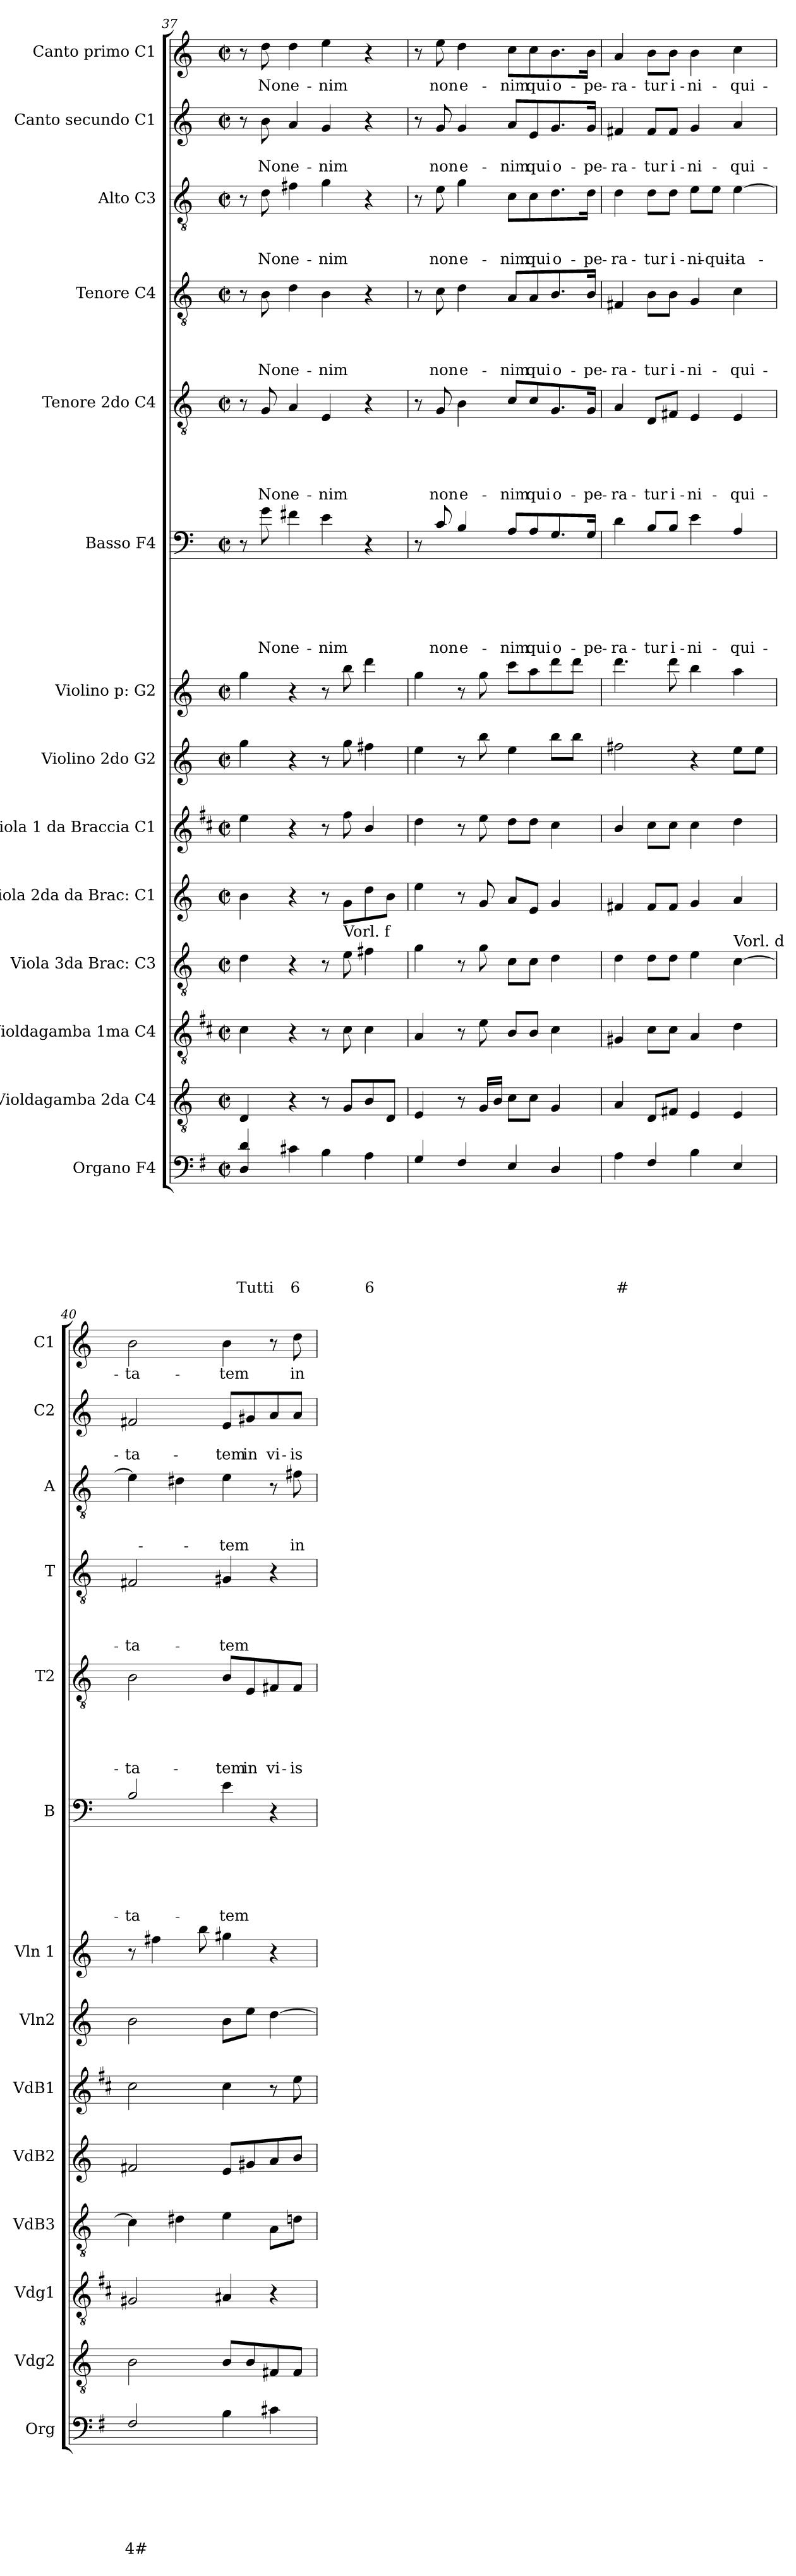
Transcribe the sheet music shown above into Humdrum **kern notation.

**kern	**text	**text	**text	**text	**text	**text	**text	**kern	**kern	**kern	**kern	**kern	**kern	**kern	**kern	**text	**text	**text	**text	**text	**text	**kern	**text	**text	**text	**text	**text	**kern	**text	**text	**text	**text	**kern	**text	**text	**text	**kern	**text	**text	**kern	**text
*part14	*part14	*part14	*part14	*part14	*part14	*part14	*part14	*part13	*part12	*part11	*part10	*part9	*part8	*part7	*part6	*part6	*part6	*part6	*part6	*part6	*part6	*part5	*part5	*part5	*part5	*part5	*part5	*part4	*part4	*part4	*part4	*part4	*part3	*part3	*part3	*part3	*part2	*part2	*part2	*part1	*part1
*staff14	*staff14	*staff14	*staff14	*staff14	*staff14	*staff14	*staff14	*staff13	*staff12	*staff11	*staff10	*staff9	*staff8	*staff7	*staff6	*staff6	*staff6	*staff6	*staff6	*staff6	*staff6	*staff5	*staff5	*staff5	*staff5	*staff5	*staff5	*staff4	*staff4	*staff4	*staff4	*staff4	*staff3	*staff3	*staff3	*staff3	*staff2	*staff2	*staff2	*staff1	*staff1
*I"Organo F4	*	*	*	*	*	*	*	*I"Violdagamba 2da C4	*I"Violdagamba 1ma C4	*I"Viola 3da Brac: C3	*I"Viola 2da da Brac: C1	*I"Viola 1 da Braccia C1	*I"Violino 2do G2	*I"Violino p: G2	*I"Basso F4	*	*	*	*	*	*	*I"Tenore 2do C4	*	*	*	*	*	*I"Tenore C4	*	*	*	*	*I"Alto C3	*	*	*	*I"Canto secundo C1	*	*	*I"Canto primo C1	*
*I'Org	*	*	*	*	*	*	*	*I'Vdg2	*I'Vdg1	*I'VdB3	*I'VdB2	*I'VdB1	*I'Vln2	*I'Vln 1	*I'B	*	*	*	*	*	*	*I'T2	*	*	*	*	*	*I'T	*	*	*	*	*I'A	*	*	*	*I'C2	*	*	*I'C1	*
!!LO:PB:g=z
*clefF4	*	*	*	*	*	*	*	*clefGv2	*clefGv2	*clefGv2	*clefG2	*clefG2	*clefG2	*clefG2	*clefF4	*	*	*	*	*	*	*clefGv2	*	*	*	*	*	*clefGv2	*	*	*	*	*clefGv2	*	*	*	*clefG2	*	*	*clefG2	*
*ITrd4c7	*	*	*	*	*	*	*	*	*ITrd1c2	*	*	*ITrd1c2	*	*	*ITrd8c14	*	*	*	*	*	*	*	*	*	*	*	*	*	*	*	*	*	*	*	*	*	*	*	*	*	*
*k[]	*	*	*	*	*	*	*	*k[]	*k[]	*k[]	*k[]	*k[]	*k[]	*k[]	*k[]	*	*	*	*	*	*	*k[]	*	*	*	*	*	*k[]	*	*	*	*	*k[]	*	*	*	*k[]	*	*	*k[]	*
*C:	*	*	*	*	*	*	*	*C:	*C:	*C:	*C:	*C:	*C:	*C:	*C:	*	*	*	*	*	*	*C:	*	*	*	*	*	*C:	*	*	*	*	*C:	*	*	*	*C:	*	*	*C:	*
*M2/2	*	*	*	*	*	*	*	*M2/2	*M2/2	*M2/2	*M2/2	*M2/2	*M2/2	*M2/2	*M2/2	*	*	*	*	*	*	*M2/2	*	*	*	*	*	*M2/2	*	*	*	*	*M2/2	*	*	*	*M2/2	*	*	*M2/2	*
*met(c|)	*	*	*	*	*	*	*	*met(c|)	*met(c|)	*met(c|)	*met(c|)	*met(c|)	*met(c|)	*met(c|)	*met(c|)	*	*	*	*	*	*	*met(c|)	*	*	*	*	*	*met(c|)	*	*	*	*	*met(c|)	*	*	*	*met(c|)	*	*	*met(c|)	*
=37	=37	=37	=37	=37	=37	=37	=37	=37	=37	=37	=37	=37	=37	=37	=37	=37	=37	=37	=37	=37	=37	=37	=37	=37	=37	=37	=37	=37	=37	=37	=37	=37	=37	=37	=37	=37	=37	=37	=37	=37	=37
!	!	!	!	!	!	!	!LO:LY:b	!	!	!	!	!	!	!	!	!	!	!	!	!	!	!	!	!	!	!	!	!	!	!	!	!	!	!	!	!	!	!	!	!	!
4GG/ 4G/	.	.	.	.	.	.	Tutti	4D/	4B\	4d\	4b\	4dd\	4gg\	4gg\	8r	.	.	.	.	.	.	8r	.	.	.	.	.	8r	.	.	.	.	8r	.	.	.	8r	.	.	8r	.
!	!	!	!	!	!	!	!	!	!	!	!	!	!	!	!	!	!	!	!	!	!LO:LY:b	!	!	!	!	!	!LO:LY:b	!	!	!	!	!LO:LY:b	!	!	!	!LO:LY:b	!	!	!LO:LY:b	!	!LO:LY:b
.	.	.	.	.	.	.	.	.	.	.	.	.	.	.	8G\	.	.	.	.	.	Non	8G/	.	.	.	.	Non	8B\	.	.	.	Non	8d\	.	.	Non	8b\	.	Non	8dd\	Non
!	!	!	!	!	!	!	!LO:LY:b	!	!	!	!	!	!	!	!	!	!	!	!	!	!LO:LY:b	!	!	!	!	!	!LO:LY:b	!	!	!	!	!LO:LY:b	!	!	!	!LO:LY:b	!	!	!LO:LY:b	!	!LO:LY:b
4F#X\	.	.	.	.	.	.	6	4r	4r	4r	4r	4r	4r	4r	4F#X\	.	.	.	.	.	e-	4A/	.	.	.	.	e-	4d\	.	.	.	e-	4f#X\	.	.	e-	4a/	.	e-	4dd\	e-
!	!	!	!	!	!	!	!	!	!	!	!	!	!	!	!	!	!	!	!	!	!LO:LY:b	!	!	!	!	!	!LO:LY:b	!	!	!	!	!LO:LY:b	!	!	!	!LO:LY:b	!	!	!LO:LY:b	!	!LO:LY:b
4E\	.	.	.	.	.	.	.	8r	8r	8r	8r	8r	8r	8r	4E\	.	.	.	.	.	-nim	4E/	.	.	.	.	-nim	4B\	.	.	.	-nim	4g\	.	.	-nim	4g/	.	-nim	4ee\	-nim
!	!	!	!	!	!	!	!	!	!	!LO:TX:a:t=Vorl. f	!	!	!	!	!	!	!	!	!	!	!	!	!	!	!	!	!	!	!	!	!	!	!	!	!	!	!	!	!	!	!
.	.	.	.	.	.	.	.	8G/L	8B\	8e\	8g\L	8ee\	8gg\	8bb\	.	.	.	.	.	.	.	.	.	.	.	.	.	.	.	.	.	.	.	.	.	.	.	.	.	.	.
!	!	!	!	!	!	!	!LO:LY:b	!	!	!	!	!	!	!	!	!	!	!	!	!	!	!	!	!	!	!	!	!	!	!	!	!	!	!	!	!	!	!	!	!	!
4D\	.	.	.	.	.	.	6	8B/	4B\	4f#X\	8dd\	4a/	4ff#X\	4ddd\	4r	.	.	.	.	.	.	4r	.	.	.	.	.	4r	.	.	.	.	4r	.	.	.	4r	.	.	4r	.
.	.	.	.	.	.	.	.	8D/J	.	.	8b\J	.	.	.	.	.	.	.	.	.	.	.	.	.	.	.	.	.	.	.	.	.	.	.	.	.	.	.	.	.	.
=38	=38	=38	=38	=38	=38	=38	=38	=38	=38	=38	=38	=38	=38	=38	=38	=38	=38	=38	=38	=38	=38	=38	=38	=38	=38	=38	=38	=38	=38	=38	=38	=38	=38	=38	=38	=38	=38	=38	=38	=38	=38
4C/	.	.	.	.	.	.	.	4E/	4G/	4g\	4ee\	4cc\	4ee\	4gg\	8r	.	.	.	.	.	.	8r	.	.	.	.	.	8r	.	.	.	.	8r	.	.	.	8r	.	.	8r	.
!	!	!	!	!	!	!	!	!	!	!	!	!	!	!	!	!	!	!	!	!	!LO:LY:b	!	!	!	!	!	!LO:LY:b	!	!	!	!	!LO:LY:b	!	!	!	!LO:LY:b	!	!	!LO:LY:b	!	!LO:LY:b
.	.	.	.	.	.	.	.	.	.	.	.	.	.	.	8C/	.	.	.	.	.	non	8G/	.	.	.	.	non	8c\	.	.	.	non	8e\	.	.	non	8g/	.	non	8ee\	non
!	!	!	!	!	!	!	!	!	!	!	!	!	!	!	!	!	!	!	!	!	!LO:LY:b	!	!	!	!	!	!LO:LY:b	!	!	!	!	!LO:LY:b	!	!	!	!LO:LY:b	!	!	!LO:LY:b	!	!LO:LY:b
4BB/	.	.	.	.	.	.	.	8r	8r	8r	8r	8r	8r	8r	4BB/	.	.	.	.	.	e-	4B\	.	.	.	.	e-	4d\	.	.	.	e-	4g\	.	.	e-	4g/	.	e-	4dd\	e-
.	.	.	.	.	.	.	.	16G/LL	8d\	8g\	8g/	8dd\	8bb\	8gg\	.	.	.	.	.	.	.	.	.	.	.	.	.	.	.	.	.	.	.	.	.	.	.	.	.	.	.
.	.	.	.	.	.	.	.	16B/JJ	.	.	.	.	.	.	.	.	.	.	.	.	.	.	.	.	.	.	.	.	.	.	.	.	.	.	.	.	.	.	.	.	.
!	!	!	!	!	!	!	!	!	!	!	!	!	!	!	!	!	!	!	!	!	!LO:LY:b	!	!	!	!	!	!LO:LY:b	!	!	!	!	!LO:LY:b	!	!	!	!LO:LY:b	!	!	!LO:LY:b	!	!LO:LY:b
4AA/	.	.	.	.	.	.	.	8c\L	8A/L	8c\L	8a/L	8cc\L	4ee\	8ccc\L	8AA/L	.	.	.	.	.	-nim	8c/L	.	.	.	.	-nim	8A/L	.	.	.	-nim	8c\L	.	.	-nim	8a/L	.	-nim	8cc\L	-nim
!	!	!	!	!	!	!	!	!	!	!	!	!	!	!	!	!	!	!	!	!	!LO:LY:b	!	!	!	!	!	!LO:LY:b	!	!	!	!	!LO:LY:b	!	!	!	!LO:LY:b	!	!	!LO:LY:b	!	!LO:LY:b
.	.	.	.	.	.	.	.	8c\J	8A/J	8c\J	8e/J	8cc\J	.	8aa\	8AA/	.	.	.	.	.	qui	8c/	.	.	.	.	qui	8A/	.	.	.	qui	8c\	.	.	qui	8e/	.	qui	8cc\	qui
!	!	!	!	!	!	!	!	!	!	!	!	!	!	!	!	!	!	!	!	!	!LO:LY:b	!	!	!	!	!	!LO:LY:b	!	!	!	!	!LO:LY:b	!	!	!	!LO:LY:b	!	!	!LO:LY:b	!	!LO:LY:b
4GG/	.	.	.	.	.	.	.	4G/	4B\	4d\	4g/	4b\	8bb\L	8ddd\	8.GG/	.	.	.	.	.	o-	8.G/	.	.	.	.	o-	8.B/	.	.	.	o-	8.d\	.	.	o-	8.g/	.	o-	8.b\	o-
.	.	.	.	.	.	.	.	.	.	.	.	.	8bb\J	8ddd\J	.	.	.	.	.	.	.	.	.	.	.	.	.	.	.	.	.	.	.	.	.	.	.	.	.	.	.
!	!	!	!	!	!	!	!	!	!	!	!	!	!	!	!	!	!	!	!	!	!LO:LY:b	!	!	!	!	!	!LO:LY:b	!	!	!	!	!LO:LY:b	!	!	!	!LO:LY:b	!	!	!LO:LY:b	!	!LO:LY:b
.	.	.	.	.	.	.	.	.	.	.	.	.	.	.	16GG/Jk	.	.	.	.	.	-pe-	16G/Jk	.	.	.	.	-pe-	16B/Jk	.	.	.	-pe-	16d\Jk	.	.	-pe-	16g/Jk	.	-pe-	16b\Jk	-pe-
=39	=39	=39	=39	=39	=39	=39	=39	=39	=39	=39	=39	=39	=39	=39	=39	=39	=39	=39	=39	=39	=39	=39	=39	=39	=39	=39	=39	=39	=39	=39	=39	=39	=39	=39	=39	=39	=39	=39	=39	=39	=39
!	!	!	!	!	!	!	!LO:LY:b	!	!	!	!	!	!	!	!	!	!	!	!	!	!LO:LY:b	!	!	!	!	!	!LO:LY:b	!	!	!	!	!LO:LY:b	!	!	!	!LO:LY:b	!	!	!LO:LY:b	!	!LO:LY:b
4D\	.	.	.	.	.	.	#	4A/	4F#X/	4d\	4f#X/	4a/	2ff#X\	4.ddd\	4D\	.	.	.	.	.	-ra-	4A/	.	.	.	.	-ra-	4F#X/	.	.	.	-ra-	4d\	.	.	-ra-	4f#X/	.	-ra-	4a/	-ra-
!	!	!	!	!	!	!	!	!	!	!	!	!	!	!	!	!	!	!	!	!	!LO:LY:b	!	!	!	!	!	!LO:LY:b	!	!	!	!	!LO:LY:b	!	!	!	!LO:LY:b	!	!	!LO:LY:b	!	!LO:LY:b
4BB/	.	.	.	.	.	.	.	8D/L	8B\L	8d\L	8f#/L	8b\L	.	.	8BB/L	.	.	.	.	.	-tur	8D/L	.	.	.	.	-tur	8B\L	.	.	.	-tur	8d\L	.	.	-tur	8f#/L	.	-tur	8b\L	-tur
!	!	!	!	!	!	!	!	!	!	!	!	!	!	!	!	!	!	!	!	!	!LO:LY:b	!	!	!	!	!	!LO:LY:b	!	!	!	!	!LO:LY:b	!	!	!	!LO:LY:b	!	!	!LO:LY:b	!	!LO:LY:b
.	.	.	.	.	.	.	.	8F#/J	8B\J	8d\J	8f#/J	8b\J	.	8ddd\	8BB/J	.	.	.	.	.	i-	8F#X/J	.	.	.	.	i-	8B\J	.	.	.	i-	8d\J	.	.	i-	8f#/J	.	i-	8b\J	i-
!	!	!	!	!	!	!	!	!	!	!	!	!	!	!	!	!	!	!	!	!	!LO:LY:b	!	!	!	!	!	!LO:LY:b	!	!	!	!	!LO:LY:b	!	!	!	!LO:LY:b	!	!	!LO:LY:b	!	!LO:LY:b
4E\	.	.	.	.	.	.	.	4E/	4G/	4e\	4g/	4b\	4r	4bb\	4E\	.	.	.	.	.	-ni-	4E/	.	.	.	.	-ni-	4G/	.	.	.	-ni-	8e\L	.	.	-ni-	4g/	.	-ni-	4b\	-ni-
!	!	!	!	!	!	!	!	!	!	!	!	!	!	!	!	!	!	!	!	!	!	!	!	!	!	!	!	!	!	!	!	!	!	!	!	!LO:LY:b	!	!	!	!	!
.	.	.	.	.	.	.	.	.	.	.	.	.	.	.	.	.	.	.	.	.	.	.	.	.	.	.	.	.	.	.	.	.	8e\J	.	.	-qui-	.	.	.	.	.
!	!	!	!	!	!	!	!	!	!	!LO:TX:a:t=Vorl. d	!	!	!	!	!	!	!	!	!	!	!	!	!	!	!	!	!	!	!	!	!	!	!	!	!	!	!	!	!	!	!
!	!	!	!	!	!	!	!	!	!	!	!	!	!	!	!	!	!	!	!	!	!LO:LY:b	!	!	!	!	!	!LO:LY:b	!	!	!	!	!LO:LY:b	!	!	!	!LO:LY:b	!	!	!LO:LY:b	!	!LO:LY:b
4AA/	.	.	.	.	.	.	.	4E/	4c\	[4c\	4a/	4cc\	8ee\L	4aa\	4AA/	.	.	.	.	.	-qui-	4E/	.	.	.	.	-qui-	4c\	.	.	.	-qui-	[4e\	.	.	-ta-	4a/	.	-qui-	4cc\	-qui-
.	.	.	.	.	.	.	.	.	.	.	.	.	8ee\J	.	.	.	.	.	.	.	.	.	.	.	.	.	.	.	.	.	.	.	.	.	.	.	.	.	.	.	.
=40	=40	=40	=40	=40	=40	=40	=40	=40	=40	=40	=40	=40	=40	=40	=40	=40	=40	=40	=40	=40	=40	=40	=40	=40	=40	=40	=40	=40	=40	=40	=40	=40	=40	=40	=40	=40	=40	=40	=40	=40	=40
!	!	!	!	!	!	!	!LO:LY:b	!	!	!	!	!	!	!	!	!	!	!	!	!	!LO:LY:b	!	!	!	!	!	!LO:LY:b	!	!	!	!	!LO:LY:b	!	!	!	!	!	!	!LO:LY:b	!	!LO:LY:b
2BB/	.	.	.	.	.	.	4#	2B\	2F#X/	4c\]	2f#X/	2b\	2b\	8r	2BB/	.	.	.	.	.	-ta-	2B\	.	.	.	.	-ta-	2F#X/	.	.	.	-ta-	4e\]	.	.	.	2f#X/	.	-ta-	2b\	-ta-
.	.	.	.	.	.	.	.	.	.	.	.	.	.	4ff#X\	.	.	.	.	.	.	.	.	.	.	.	.	.	.	.	.	.	.	.	.	.	.	.	.	.	.	.
.	.	.	.	.	.	.	.	.	.	4d#X\	.	.	.	.	.	.	.	.	.	.	.	.	.	.	.	.	.	.	.	.	.	.	4d#X\	.	.	.	.	.	.	.	.
.	.	.	.	.	.	.	.	.	.	.	.	.	.	8bb\	.	.	.	.	.	.	.	.	.	.	.	.	.	.	.	.	.	.	.	.	.	.	.	.	.	.	.
!	!	!	!	!	!	!	!	!	!	!	!	!	!	!	!	!	!	!	!	!	!LO:LY:b	!	!	!	!	!	!LO:LY:b	!	!	!	!	!LO:LY:b	!	!	!	!LO:LY:b	!	!	!LO:LY:b	!	!LO:LY:b
4E\	.	.	.	.	.	.	.	8B/L	4G#X/	4e\	8e/L	4b\	8b\L	4gg#X\	4E\	.	.	.	.	.	-tem	8B/L	.	.	.	.	-tem	4G#X/	.	.	.	-tem	4e\	.	.	-tem	8e/L	.	-tem	4b\	-tem
!	!	!	!	!	!	!	!	!	!	!	!	!	!	!	!	!	!	!	!	!	!	!	!	!	!	!	!LO:LY:b	!	!	!	!	!	!	!	!	!	!	!	!LO:LY:b	!	!
.	.	.	.	.	.	.	.	8B/	.	.	8g#X/	.	8ee\J	.	.	.	.	.	.	.	.	8E/	.	.	.	.	in	.	.	.	.	.	.	.	.	.	8g#X/	.	in	.	.
!	!	!	!	!	!	!	!	!	!	!	!	!	!	!	!	!	!	!	!	!	!	!	!	!	!	!	!LO:LY:b	!	!	!	!	!	!	!	!	!	!	!	!LO:LY:b	!	!
4F#X\	.	.	.	.	.	.	.	8F#X/	4r	8A\L	8a/	8r	[4dd\	4r	4r	.	.	.	.	.	.	8F#X/	.	.	.	.	vi-	4r	.	.	.	.	8r	.	.	.	8a/	.	vi-	8r	.
!	!	!	!	!	!	!	!	!	!	!	!	!	!	!	!	!	!	!	!	!	!	!	!	!	!	!	!LO:LY:b	!	!	!	!	!	!	!	!	!LO:LY:b	!	!	!LO:LY:b	!	!LO:LY:b
.	.	.	.	.	.	.	.	8F#/J	.	8dn\J	8b/J	8dd\	.	.	.	.	.	.	.	.	.	8F#/J	.	.	.	.	-is	.	.	.	.	.	8f#\	.	.	in	8a/J	.	-is	8dd\	in
=	=	=	=	=	=	=	=	=	=	=	=	=	=	=	=	=	=	=	=	=	=	=	=	=	=	=	=	=	=	=	=	=	=	=	=	=	=	=	=	=	=
*-	*-	*-	*-	*-	*-	*-	*-	*-	*-	*-	*-	*-	*-	*-	*-	*-	*-	*-	*-	*-	*-	*-	*-	*-	*-	*-	*-	*-	*-	*-	*-	*-	*-	*-	*-	*-	*-	*-	*-	*-	*-
